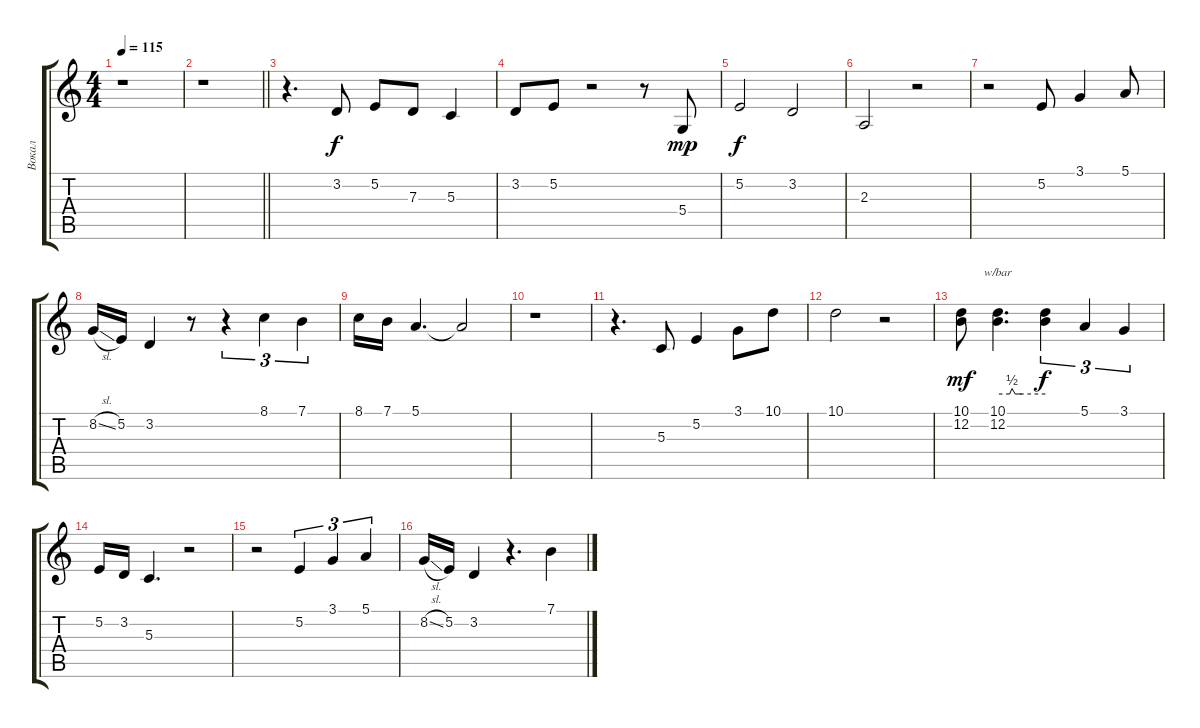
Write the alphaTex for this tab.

\track ("Вокал" "Вокал") {instrument oboe}
\staff {score tabs}
\tuning (E4 B3 G3 D3 A2 E2) {hide}
\ts (4 4)
\tempo 115
\clef g2
\ks c
r.1{dy f} |
\barLineRight lightlight
r.1 |
r.4{d} 3.2.8 5.2.8 7.3.8 5.3.4 |
3.2.8 5.2.8 r.2 r.8 5.4.8{dy mp} |
5.2.2{dy f} 3.2.2 |
2.3.2 r.2 |
r.2 5.2.8 3.1.4 5.1.8 |
8.2{sl}.16 5.2.16 3.2.4 r.8 r.4{tu (3 2)} 8.1.4{tu (3 2)} 7.1.4{tu (3 2)} |
8.1.16 7.1.16 5.1.4{d} 5.1{t}.2 |
r.1 |
r.4{d} 5.3.8 5.2.4 3.1.8 10.1.8 |
10.1.2 r.2 |
(10.1 12.2).8{dy mf} (10.1 12.2).4{d tbe (custom default 0 0 15 0 18 2 22 0 30 0 60 0)} (10.1{t} 12.2{t}).4{tu (3 2) dy f} 5.1.4{tu (3 2)} 3.1.4{tu (3 2)} |
5.2.16 3.2.16 5.3.4{d} r.2 |
r.2 5.2.4{tu (3 2)} 3.1.4{tu (3 2)} 5.1.4{tu (3 2)} |
8.2{sl}.16 5.2.16 3.2.4 r.4{d} 7.1.4
